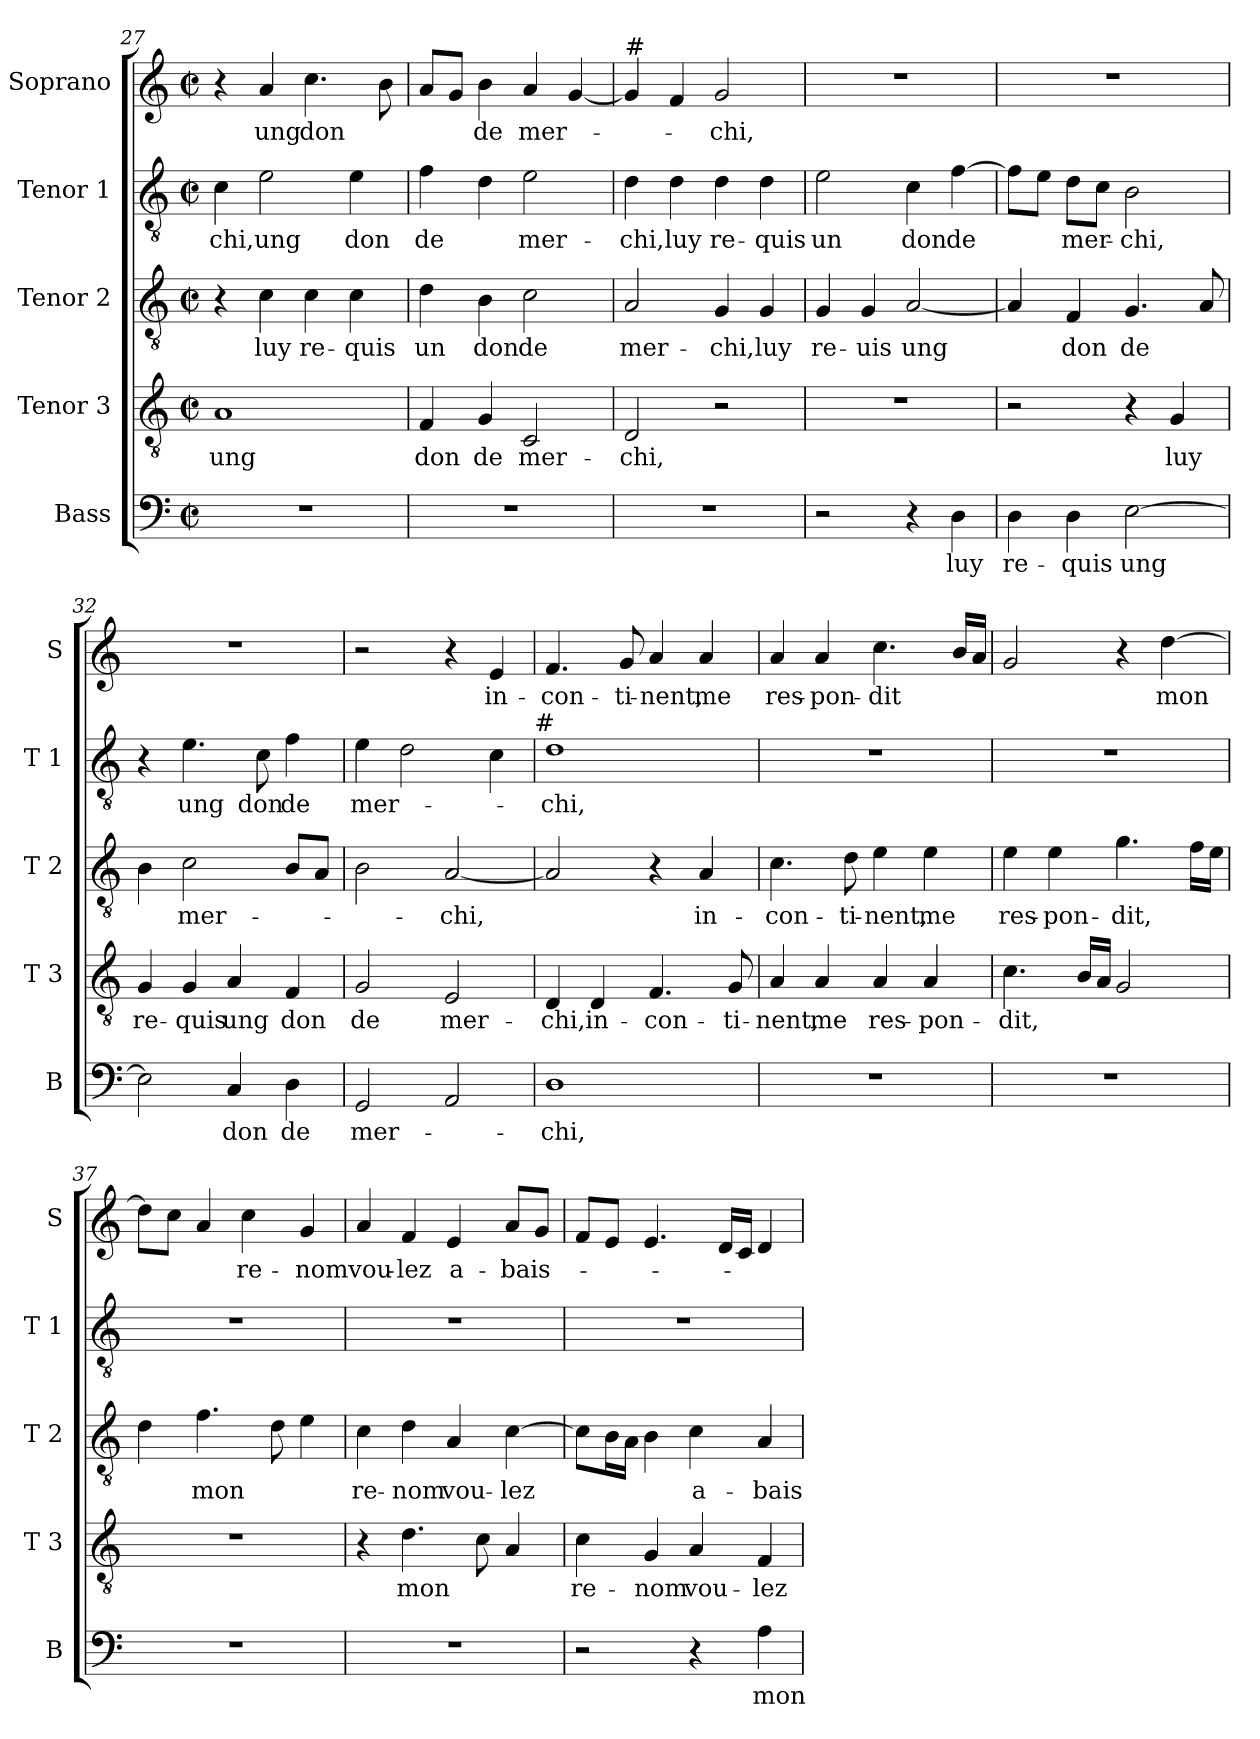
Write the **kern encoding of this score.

**kern	**text	**kern	**text	**kern	**text	**kern	**text	**kern	**text
*part5	*part5	*part4	*part4	*part3	*part3	*part2	*part2	*part1	*part1
*staff5	*staff5	*staff4	*staff4	*staff3	*staff3	*staff2	*staff2	*staff1	*staff1
*I"Bass	*	*I"Tenor 3	*	*I"Tenor 2	*	*I"Tenor 1	*	*I"Soprano	*
*I'B	*	*I'T 3	*	*I'T 2	*	*I'T 1	*	*I'S	*
*clefF4	*	*clefGv2	*	*clefGv2	*	*clefGv2	*	*clefG2	*
*k[]	*	*k[]	*	*k[]	*	*k[]	*	*k[]	*
*C:	*	*C:	*	*C:	*	*C:	*	*C:	*
*M2/2	*	*M2/2	*	*M2/2	*	*M2/2	*	*M2/2	*
*met(c|)	*	*met(c|)	*	*met(c|)	*	*met(c|)	*	*met(c|)	*
=27	=27	=27	=27	=27	=27	=27	=27	=27	=27
1r	.	1A	ung	4r	.	4c\	-chi,	4r	.
.	.	.	.	4c\	luy	2e\	ung	4a/	ung
.	.	.	.	4c\	re-	.	.	4.cc\	don
.	.	.	.	4c\	-quis	4e\	don	.	.
.	.	.	.	.	.	.	.	8b\	.
=28	=28	=28	=28	=28	=28	=28	=28	=28	=28
1r	.	4F/	don	4d\	un	4f\	de	8a/L	.
.	.	.	.	.	.	.	.	8g/J	.
.	.	4G/	de	4B\	don	4d\	.	4b\	de
.	.	2C/	mer-	2c\	de	2e\	mer-	4a/	mer-
.	.	.	.	.	.	.	.	[4g/	.
=29	=29	=29	=29	=29	=29	=29	=29	=29	=29
!	!	!	!	!	!	!	!	!LO:TX:a:t=#	!
1r	.	2D/	-chi,	2A/	mer-	4d\	-chi,	4g/]	.
.	.	.	.	.	.	4d\	luy	4f/	.
.	.	2r	.	4G/	-chi,	4d\	re-	2g/	-chi,
.	.	.	.	4G/	luy	4d\	-quis	.	.
!!LO:PB:g=z
=30	=30	=30	=30	=30	=30	=30	=30	=30	=30
2r	.	1r	.	4G/	re-	2e\	un	1r	.
.	.	.	.	4G/	-uis	.	.	.	.
4r	.	.	.	[2A/	ung	4c\	don	.	.
4D\	luy	.	.	.	.	[4f\	de	.	.
=31	=31	=31	=31	=31	=31	=31	=31	=31	=31
4D\	re-	2r	.	4A/]	.	8f\L]	.	1r	.
.	.	.	.	.	.	8e\J	.	.	.
4D\	-quis	.	.	4F/	don	8d\L	mer-	.	.
.	.	.	.	.	.	8c\J	.	.	.
[2E\	ung	4r	.	4.G/	de	2B\	-chi,	.	.
.	.	4G/	luy	.	.	.	.	.	.
.	.	.	.	8A/	.	.	.	.	.
=32	=32	=32	=32	=32	=32	=32	=32	=32	=32
2E\]	.	4G/	re-	4B\	.	4r	.	1r	.
.	.	4G/	-quis	2c\	mer-	4.e\	ung	.	.
4C/	don	4A/	ung	.	.	.	.	.	.
.	.	.	.	.	.	8c\	don	.	.
4D\	de	4F/	don	8B/L	.	4f\	de	.	.
.	.	.	.	8A/J	.	.	.	.	.
=33	=33	=33	=33	=33	=33	=33	=33	=33	=33
2GG/	mer-	2G/	de	2B\	.	4e\	mer-	2r	.
.	.	.	.	.	.	2d\	.	.	.
2AA/	.	2E/	mer-	[2A/	-chi,	.	.	4r	.
.	.	.	.	.	.	4c\	.	4e/	in-
!	!	!	!	!	!	!LO:TX:a:t=#	!	!	!
=34	=34	=34	=34	=34	=34	=34	=34	=34	=34
1D	-chi,	4D/	-chi,	2A/]	.	1d	-chi,	4.f/	-con-
.	.	4D/	in-	.	.	.	.	.	.
.	.	.	.	.	.	.	.	8g/	-ti-
.	.	4.F/	-con-	4r	.	.	.	4a/	-nent,
.	.	.	.	4A/	in-	.	.	4a/	me
.	.	8G/	-ti-	.	.	.	.	.	.
=35	=35	=35	=35	=35	=35	=35	=35	=35	=35
1r	.	4A/	-nent,	4.c\	-con-	1r	.	4a/	res-
.	.	4A/	me	.	.	.	.	4a/	-pon-
.	.	.	.	8d\	-ti-	.	.	.	.
.	.	4A/	res-	4e\	-nent,	.	.	4.cc\	-dit
.	.	4A/	-pon-	4e\	me	.	.	.	.
.	.	.	.	.	.	.	.	16b/LL	.
.	.	.	.	.	.	.	.	16a/JJ	.
!!LO:LB:g=z
=36	=36	=36	=36	=36	=36	=36	=36	=36	=36
1r	.	4.c\	-dit,	4e\	res-	1r	.	2g/	.
.	.	.	.	4e\	-pon-	.	.	.	.
.	.	16B/LL	.	.	.	.	.	.	.
.	.	16A/JJ	.	.	.	.	.	.	.
.	.	2G/	.	4.g\	-dit,	.	.	4r	.
.	.	.	.	.	.	.	.	[4dd\	mon
.	.	.	.	16f\LL	.	.	.	.	.
.	.	.	.	16e\JJ	.	.	.	.	.
=37	=37	=37	=37	=37	=37	=37	=37	=37	=37
1r	.	1r	.	4d\	.	1r	.	8dd\L]	.
.	.	.	.	.	.	.	.	8cc\J	.
.	.	.	.	4.f\	mon	.	.	4a/	.
.	.	.	.	.	.	.	.	4cc\	re-
.	.	.	.	8d\	.	.	.	.	.
.	.	.	.	4e\	.	.	.	4g/	-nom
=38	=38	=38	=38	=38	=38	=38	=38	=38	=38
1r	.	4r	.	4c\	re-	1r	.	4a/	vou-
.	.	4.d\	mon	4d\	-nom	.	.	4f/	-lez
.	.	.	.	4A/	vou-	.	.	4e/	a-
.	.	8c\	.	.	.	.	.	.	.
.	.	4A/	.	[4c\	-lez	.	.	8a/L	-bais-
.	.	.	.	.	.	.	.	8g/J	.
=39	=39	=39	=39	=39	=39	=39	=39	=39	=39
2r	.	4c\	re-	8c\L]	.	1r	.	8f/L	.
.	.	.	.	16B\L	.	.	.	8e/J	.
.	.	.	.	16A\JJ	.	.	.	.	.
.	.	4G/	-nom	4B\	.	.	.	4.e/	.
4r	.	4A/	vou-	4c\	a-	.	.	.	.
.	.	.	.	.	.	.	.	16d/LL	.
.	.	.	.	.	.	.	.	16c/JJ	.
4A\	mon	4F/	-lez	4A/	-bais-	.	.	4d/	.
=	=	=	=	=	=	=	=	=	=
*-	*-	*-	*-	*-	*-	*-	*-	*-	*-
